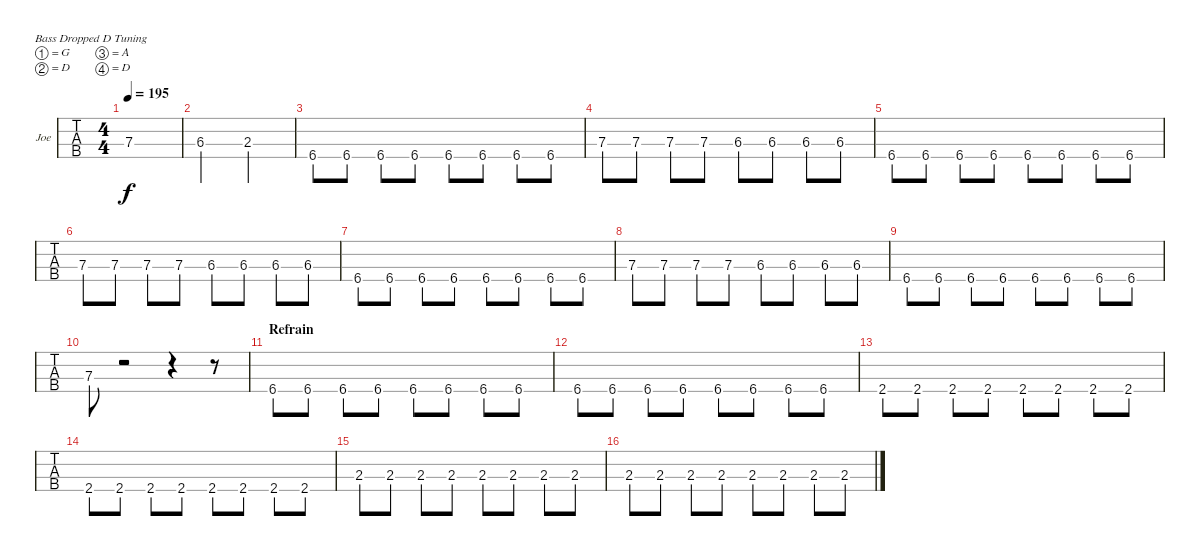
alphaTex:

\defaultSystemsLayout 4
\bracketExtendMode groupsimilarinstruments
\firstSystemTrackNameOrientation horizontal
\otherSystemsTrackNameOrientation horizontal
\track ("Electric Bass" "Joe ") {instrument electricbassfinger}
\staff {tabs}
\tuning (G2 D2 A1 D1)
\ts (4 4)
\tempo 195
\clef f4
\scale
0.333333
\ks c
7.3.1{dy f} |
\scale
0.333333 6.3.2 2.3.2 |
\scale
0.333333 6.4.8 6.4.8 6.4.8 6.4.8 6.4.8 6.4.8 6.4.8 6.4.8 |
\scale
0.333333 7.3.8 7.3.8 7.3.8 7.3.8 6.3.8 6.3.8 6.3.8 6.3.8 |
\scale
0.333333 6.4.8 6.4.8 6.4.8 6.4.8 6.4.8 6.4.8 6.4.8 6.4.8 |
\scale
0.333333 7.3.8 7.3.8 7.3.8 7.3.8 6.3.8 6.3.8 6.3.8 6.3.8 |
\scale
0.333333 6.4.8 6.4.8 6.4.8 6.4.8 6.4.8 6.4.8 6.4.8 6.4.8 |
\scale
0.333333 7.3.8 7.3.8 7.3.8 7.3.8 6.3.8 6.3.8 6.3.8 6.3.8 |
\scale
0.333333 6.4.8 6.4.8 6.4.8 6.4.8 6.4.8 6.4.8 6.4.8 6.4.8 |
\scale
0.333333 7.3.8 r.2 r.4 r.8 |
\section ("" "Refrain")
\scale
0.333333 6.4.8 6.4.8 6.4.8 6.4.8 6.4.8 6.4.8 6.4.8 6.4.8 |
\scale
0.333333 6.4.8 6.4.8 6.4.8 6.4.8 6.4.8 6.4.8 6.4.8 6.4.8 |
\scale
0.333333 2.4.8 2.4.8 2.4.8 2.4.8 2.4.8 2.4.8 2.4.8 2.4.8 |
\scale
0.333333 2.4.8 2.4.8 2.4.8 2.4.8 2.4.8 2.4.8 2.4.8 2.4.8 |
\scale
0.333333 2.3.8 2.3.8 2.3.8 2.3.8 2.3.8 2.3.8 2.3.8 2.3.8 |
\scale
0.333333 2.3.8 2.3.8 2.3.8 2.3.8 2.3.8 2.3.8 2.3.8 2.3.8
